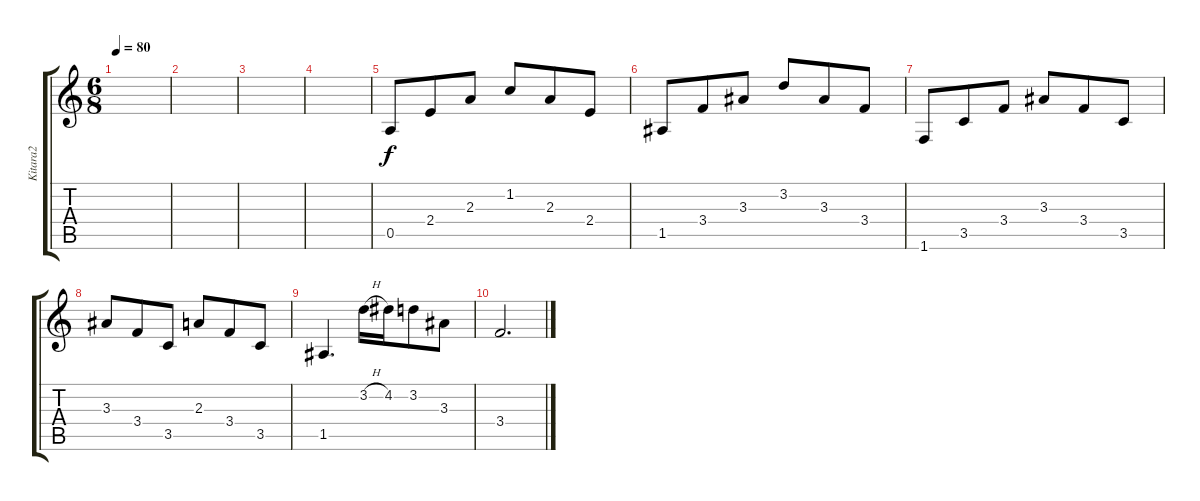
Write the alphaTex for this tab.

\track ("Kitara2" "Kitara2") {instrument electricguitarclean}
\staff {score tabs}
\tuning (E4 B3 G3 D3 A2 E2) {hide}
\ts (6 8)
\tempo 80
\clef g2
\ks c
|
|
|
|
0.5.8 2.4.8 2.3.8 1.2.8 2.3.8 2.4.8 |
1.5.8 3.4.8 3.3.8 3.2.8 3.3.8 3.4.8 |
1.6.8 3.5.8 3.4.8 3.3.8 3.4.8 3.5.8 |
3.3.8 3.4.8 3.5.8 2.3.8 3.4.8 3.5.8 |
1.5.4{d} 3.2{h}.16 4.2.16 3.2.8 3.3.8 |
3.4.2{d}
